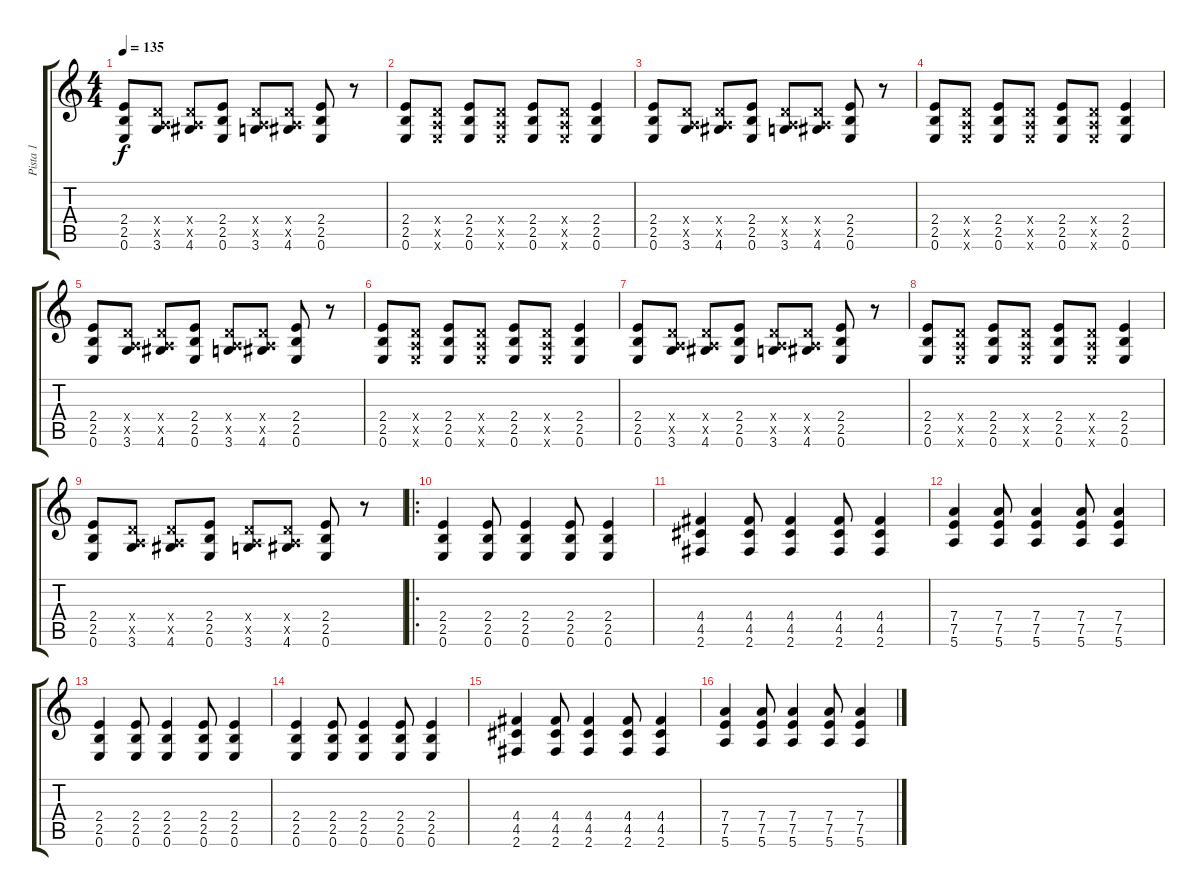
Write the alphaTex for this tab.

\track ("Pista 1" "Pista 1") {instrument distortionguitar}
\staff {score tabs}
\tuning (E4 B3 G3 D3 A2 E2) {hide}
\ts (4 4)
\tempo 135
\clef g2
\ks c
(2.4 2.5 0.6).8{dy f instrument distortionguitar} (0.4{x} 0.5{x} 3.6).8 (0.4{x} 0.5{x} 4.6).8 (2.4 2.5 0.6).8 (0.4{x} 0.5{x} 3.6).8 (0.4{x} 0.5{x} 4.6).8 (2.4 2.5 0.6).8 r.8 |
(2.4 2.5 0.6).8 (0.4{x} 0.5{x} 0.6{x}).8 (2.4 2.5 0.6).8 (0.4{x} 0.5{x} 0.6{x}).8 (2.4 2.5 0.6).8 (0.4{x} 0.5{x} 0.6{x}).8 (2.4 2.5 0.6).4 |
(2.4 2.5 0.6).8 (0.4{x} 0.5{x} 3.6).8 (0.4{x} 0.5{x} 4.6).8 (2.4 2.5 0.6).8 (0.4{x} 0.5{x} 3.6).8 (0.4{x} 0.5{x} 4.6).8 (2.4 2.5 0.6).8 r.8 |
(2.4 2.5 0.6).8 (0.4{x} 0.5{x} 0.6{x}).8 (2.4 2.5 0.6).8 (0.4{x} 0.5{x} 0.6{x}).8 (2.4 2.5 0.6).8 (0.4{x} 0.5{x} 0.6{x}).8 (2.4 2.5 0.6).4 |
(2.4 2.5 0.6).8 (0.4{x} 0.5{x} 3.6).8 (0.4{x} 0.5{x} 4.6).8 (2.4 2.5 0.6).8 (0.4{x} 0.5{x} 3.6).8 (0.4{x} 0.5{x} 4.6).8 (2.4 2.5 0.6).8 r.8 |
(2.4 2.5 0.6).8 (0.4{x} 0.5{x} 0.6{x}).8 (2.4 2.5 0.6).8 (0.4{x} 0.5{x} 0.6{x}).8 (2.4 2.5 0.6).8 (0.4{x} 0.5{x} 0.6{x}).8 (2.4 2.5 0.6).4 |
(2.4 2.5 0.6).8 (0.4{x} 0.5{x} 3.6).8 (0.4{x} 0.5{x} 4.6).8 (2.4 2.5 0.6).8 (0.4{x} 0.5{x} 3.6).8 (0.4{x} 0.5{x} 4.6).8 (2.4 2.5 0.6).8 r.8 |
(2.4 2.5 0.6).8 (0.4{x} 0.5{x} 0.6{x}).8 (2.4 2.5 0.6).8 (0.4{x} 0.5{x} 0.6{x}).8 (2.4 2.5 0.6).8 (0.4{x} 0.5{x} 0.6{x}).8 (2.4 2.5 0.6).4 |
(2.4 2.5 0.6).8 (0.4{x} 0.5{x} 3.6).8 (0.4{x} 0.5{x} 4.6).8 (2.4 2.5 0.6).8 (0.4{x} 0.5{x} 3.6).8 (0.4{x} 0.5{x} 4.6).8 (2.4 2.5 0.6).8 r.8 |
\ro
(2.4 2.5 0.6).4 (2.4 2.5 0.6).8 (2.4 2.5 0.6).4 (2.4 2.5 0.6).8 (2.4 2.5 0.6).4 |
(4.4 4.5 2.6).4 (4.4 4.5 2.6).8 (4.4 4.5 2.6).4 (4.4 4.5 2.6).8 (4.4 4.5 2.6).4 |
(7.4 7.5 5.6).4 (7.4 7.5 5.6).8 (7.4 7.5 5.6).4 (7.4 7.5 5.6).8 (7.4 7.5 5.6).4 |
(2.4 2.5 0.6).4 (2.4 2.5 0.6).8 (2.4 2.5 0.6).4 (2.4 2.5 0.6).8 (2.4 2.5 0.6).4 |
(2.4 2.5 0.6).4 (2.4 2.5 0.6).8 (2.4 2.5 0.6).4 (2.4 2.5 0.6).8 (2.4 2.5 0.6).4 |
(4.4 4.5 2.6).4 (4.4 4.5 2.6).8 (4.4 4.5 2.6).4 (4.4 4.5 2.6).8 (4.4 4.5 2.6).4 |
(7.4 7.5 5.6).4 (7.4 7.5 5.6).8 (7.4 7.5 5.6).4 (7.4 7.5 5.6).8 (7.4 7.5 5.6).4
